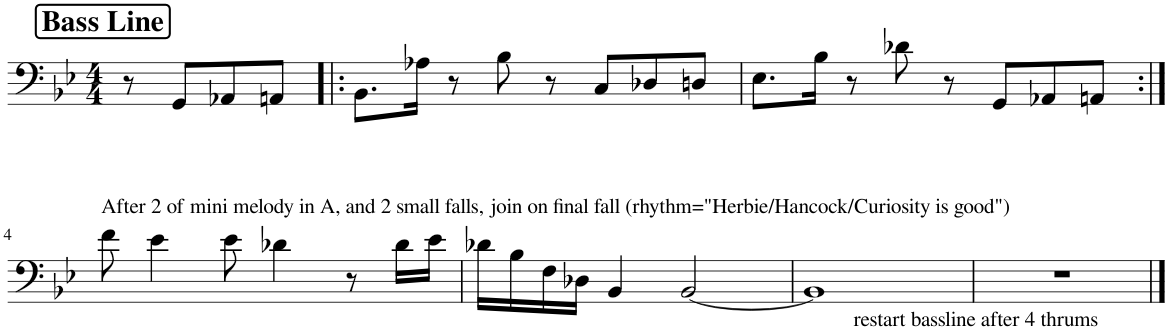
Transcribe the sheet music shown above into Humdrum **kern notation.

**kern
*part1
*staff1
*I"Piano
*I'Pno.
*clefF4
*k[b-e-]
*M4/4
!!LO:REH:place=s1:a:B:cj:fs=14:t=Bass Line
=1
8r
8GG/L
8AA-X/
8AAn/J
=2!|:
8.BB-\L
16A-X\Jk
8r
8B-\
8r
8C/L
8D-X/
8Dn/J
=3
8.E-\L
16B-\Jk
8r
8d-X\
8r
8GG/L
8AA-X/
8AAn/J
!!LO:LB:g=z
=4:|!
!LO:TX:a:t=After 2 of mini melody in A, and 2 small falls, join on final fall (rhythm="Herbie/Hancock/Curiosity is good")
8f\
4e-\
8e-\
4d-X\
8r
16d-\LL
16e-\JJ
=5
16d-X\LL
16B-\
16F\
16D-X\JJ
4BB-/
[2BB-/
=6
!LO:TX:b:t=restart bassline after 4 thrums
1BB-]
=7
1r
==
*-
